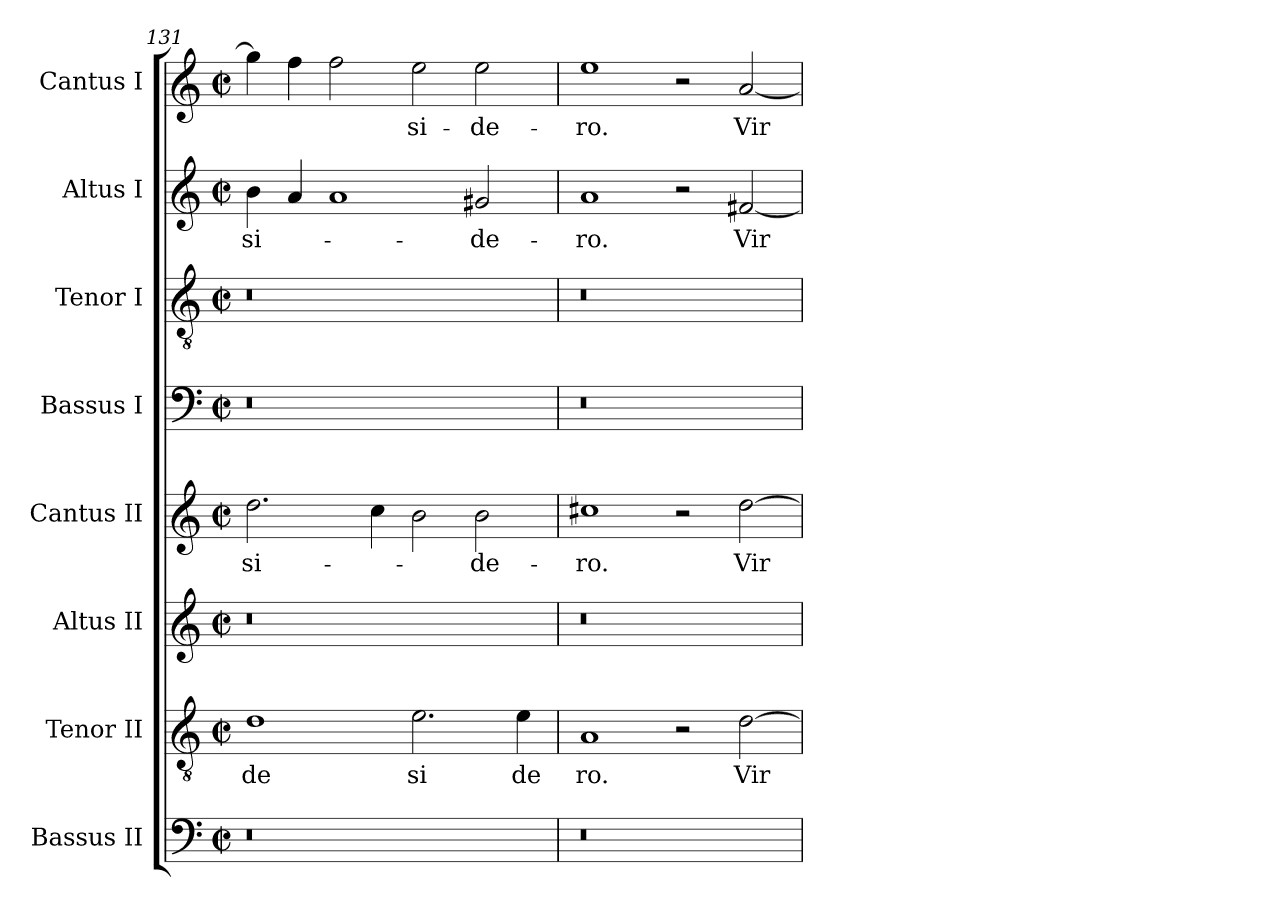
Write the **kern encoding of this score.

**kern	**kern	**text	**kern	**kern	**text	**kern	**kern	**kern	**text	**kern	**text
*part8	*part7	*part7	*part6	*part5	*part5	*part4	*part3	*part2	*part2	*part1	*part1
*staff8	*staff7	*staff7	*staff6	*staff5	*staff5	*staff4	*staff3	*staff2	*staff2	*staff1	*staff1
*I"Bassus II	*I"Tenor II	*	*I"Altus II	*I"Cantus II	*	*I"Bassus I	*I"Tenor I	*I"Altus I	*	*I"Cantus I	*
!!LO:LB:g=z
*clefF4	*clefGv2	*	*clefG2	*clefG2	*	*clefF4	*clefGv2	*clefG2	*	*clefG2	*
*k[]	*	*	*	*	*	*	*	*	*	*	*
*C:	*	*	*	*	*	*	*	*	*	*	*
*M2/2	*M2/2	*	*M2/2	*M2/2	*	*M2/2	*M2/2	*M2/2	*	*M2/2	*
*met(c|)	*met(c|)	*	*met(c|)	*met(c|)	*	*met(c|)	*met(c|)	*met(c|)	*	*met(c|)	*
=131	=131	=131	=131	=131	=131	=131	=131	=131	=131	=131	=131
!	!	!LO:LY:b:cj	!	!	!LO:LY:b:cj	!	!	!	!LO:LY:b:cj	!	!
0r	1d	de	0r	2.dd\	-si-	0r	0r	4b\	-si-	4gg\]	.
.	.	.	.	.	.	.	.	4a/	.	4ff\	.
.	.	.	.	.	.	.	.	1a	.	2ff\	.
.	.	.	.	4cc\	.	.	.	.	.	.	.
!	!	!LO:LY:b:cj	!	!	!	!	!	!	!	!	!LO:LY:b:cj
.	2.e\	si	.	2b\	.	.	.	.	.	2ee\	si-
!	!	!	!	!	!LO:LY:b:cj	!	!	!	!LO:LY:b:cj	!	!LO:LY:b:cj
.	.	.	.	2b\	-de-	.	.	2g#X/	-de-	2ee\	-de-
!	!	!LO:LY:b:cj	!	!	!	!	!	!	!	!	!
.	4e\	de	.	.	.	.	.	.	.	.	.
=132	=132	=132	=132	=132	=132	=132	=132	=132	=132	=132	=132
!	!	!LO:LY:b:cj	!	!	!LO:LY:b:cj	!	!	!	!LO:LY:b:cj	!	!LO:LY:b:cj
0r	1A	ro.	0r	1cc#X	-ro.	0r	0r	1a	-ro.	1ee	-ro.
.	2r	.	.	2r	.	.	.	2r	.	2r	.
!	!	!LO:LY:b	!	!	!LO:LY:b	!	!	!	!LO:LY:b	!	!LO:LY:b
.	[>2d\	Vir	.	[>2dd\	Vir-	.	.	[<2f#X/	Vir-	[<2a/	Vir-
=	=	=	=	=	=	=	=	=	=	=	=
*-	*-	*-	*-	*-	*-	*-	*-	*-	*-	*-	*-
